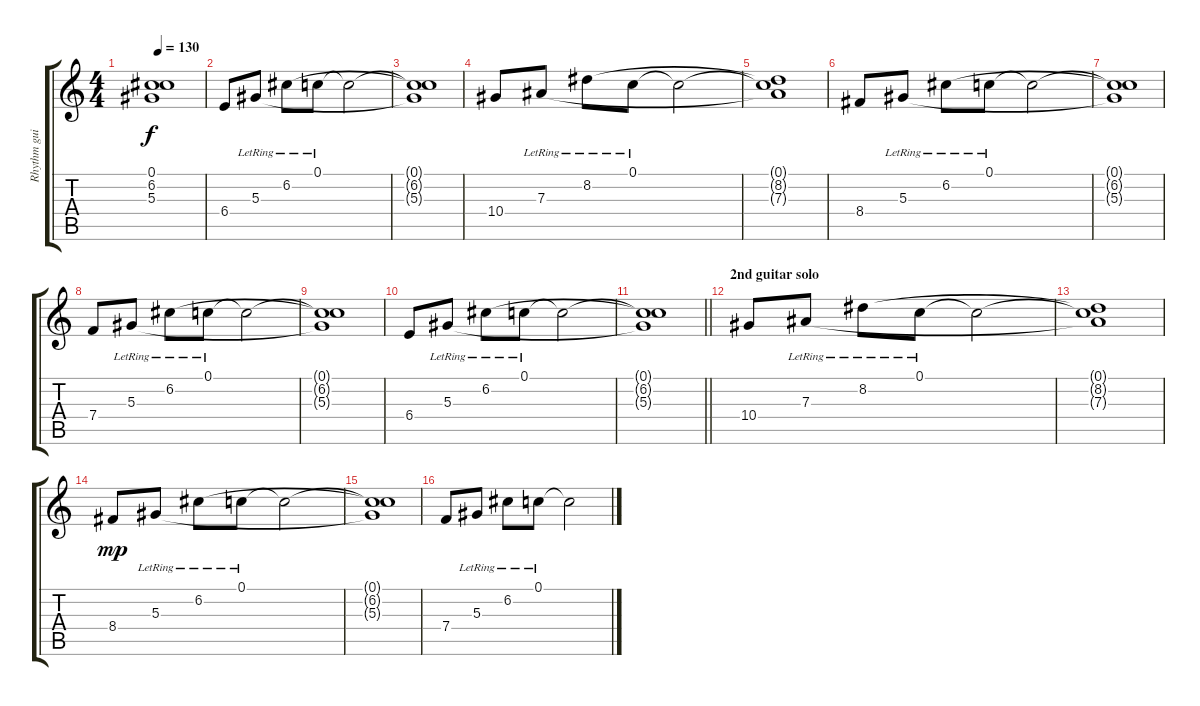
\track ("Rhythm guitar (Right)" "Rhythm gui") {instrument distortionguitar}
\staff {score tabs}
\tuning (C4 G3 Eb3 Bb2 F2 C2) {hide}
\ts (4 4)
\tempo 130
\clef g2
\ks c
(0.1{t} 6.2{t} 5.3{t}).1{dy f volume 5} |
6.4.8{volume 9} 5.3{lr}.8 6.2{lr}.8 0.1{lr}.8 0.1{t}.2 |
(0.1{t} 6.2{t} 5.3{t}).1{volume 5} |
10.4.8{volume 9} 7.3{lr}.8 8.2{lr}.8 0.1{lr}.8 0.1{t}.2 |
(0.1{t} 8.2{t} 7.3{t}).1{volume 5} |
8.4.8{volume 9} 5.3{lr}.8 6.2{lr}.8 0.1{lr}.8 0.1{t}.2 |
(0.1{t} 6.2{t} 5.3{t}).1{volume 5} |
7.4.8{volume 9} 5.3{lr}.8 6.2{lr}.8 0.1{lr}.8 0.1{t}.2 |
(0.1{t} 6.2{t} 5.3{t}).1{volume 5} |
6.4.8{volume 9} 5.3{lr}.8 6.2{lr}.8 0.1{lr}.8 0.1{t}.2 |
\barLineRight lightlight
(0.1{t} 6.2{t} 5.3{t}).1{volume 5} |
\section ("" "2nd guitar solo")
10.4.8{volume 9} 7.3{lr}.8 8.2{lr}.8 0.1{lr}.8 0.1{t}.2 |
(0.1{t} 8.2{t} 7.3{t}).1{volume 5} |
8.4.8{dy mp volume 9} 5.3{lr}.8 6.2{lr}.8 0.1{lr}.8 0.1{t}.2 |
(0.1{t} 6.2{t} 5.3{t}).1{volume 5} |
7.4.8{volume 9} 5.3{lr}.8 6.2{lr}.8 0.1{lr}.8 0.1{t}.2
